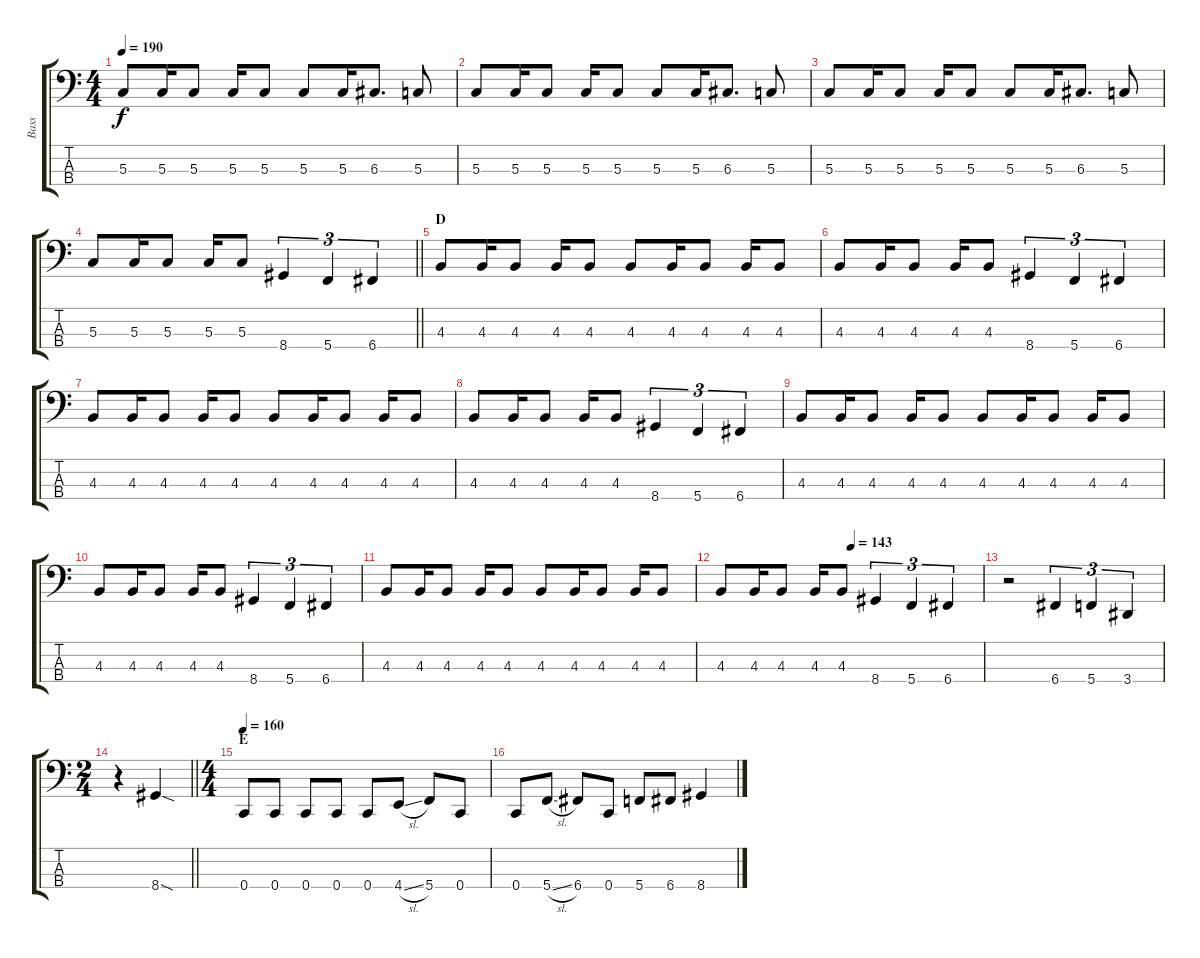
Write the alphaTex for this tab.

\track ("Bass" "Bass") {instrument electricbasspick}
\staff {score tabs}
\tuning (F2 C2 G1 C1) {hide}
\ts (4 4)
\tempo 190
\clef f4
\ks c
5.3.8{dy f} 5.3.16 5.3.8 5.3.16 5.3.8 5.3.8 5.3.16 6.3.8{d} 5.3.8 |
5.3.8 5.3.16 5.3.8 5.3.16 5.3.8 5.3.8 5.3.16 6.3.8{d} 5.3.8 |
5.3.8 5.3.16 5.3.8 5.3.16 5.3.8 5.3.8 5.3.16 6.3.8{d} 5.3.8 |
\barLineRight lightlight
5.3.8 5.3.16 5.3.8 5.3.16 5.3.8 8.4.4{tu (3 2)} 5.4.4{tu (3 2)} 6.4.4{tu (3 2)} |
\section ("" "D")
4.3.8 4.3.16 4.3.8 4.3.16 4.3.8 4.3.8 4.3.16 4.3.8 4.3.16 4.3.8 |
4.3.8 4.3.16 4.3.8 4.3.16 4.3.8 8.4.4{tu (3 2)} 5.4.4{tu (3 2)} 6.4.4{tu (3 2)} |
4.3.8 4.3.16 4.3.8 4.3.16 4.3.8 4.3.8 4.3.16 4.3.8 4.3.16 4.3.8 |
4.3.8 4.3.16 4.3.8 4.3.16 4.3.8 8.4.4{tu (3 2)} 5.4.4{tu (3 2)} 6.4.4{tu (3 2)} |
4.3.8 4.3.16 4.3.8 4.3.16 4.3.8 4.3.8 4.3.16 4.3.8 4.3.16 4.3.8 |
4.3.8 4.3.16 4.3.8 4.3.16 4.3.8 8.4.4{tu (3 2)} 5.4.4{tu (3 2)} 6.4.4{tu (3 2)} |
4.3.8 4.3.16 4.3.8 4.3.16 4.3.8 4.3.8 4.3.16 4.3.8 4.3.16 4.3.8 |
\tempo (143 0.5)
4.3.8 4.3.16 4.3.8 4.3.16 4.3.8 8.4.4{tu (3 2)} 5.4.4{tu (3 2)} 6.4.4{tu (3 2)} |
r.2 6.4.4{tu (3 2)} 5.4.4{tu (3 2)} 3.4.4{tu (3 2)} |
\ts (2 4)
\barLineRight lightlight
r.4 8.4{sod}.4 |
\ts (4 4)
\section ("" "E")
\tempo 160
0.4.8 0.4.8 0.4.8 0.4.8 0.4.8 4.4{sl}.8 5.4.8 0.4.8 |
0.4.8 5.4{sl}.8 6.4.8 0.4.8 5.4.8 6.4.8 8.4.4
